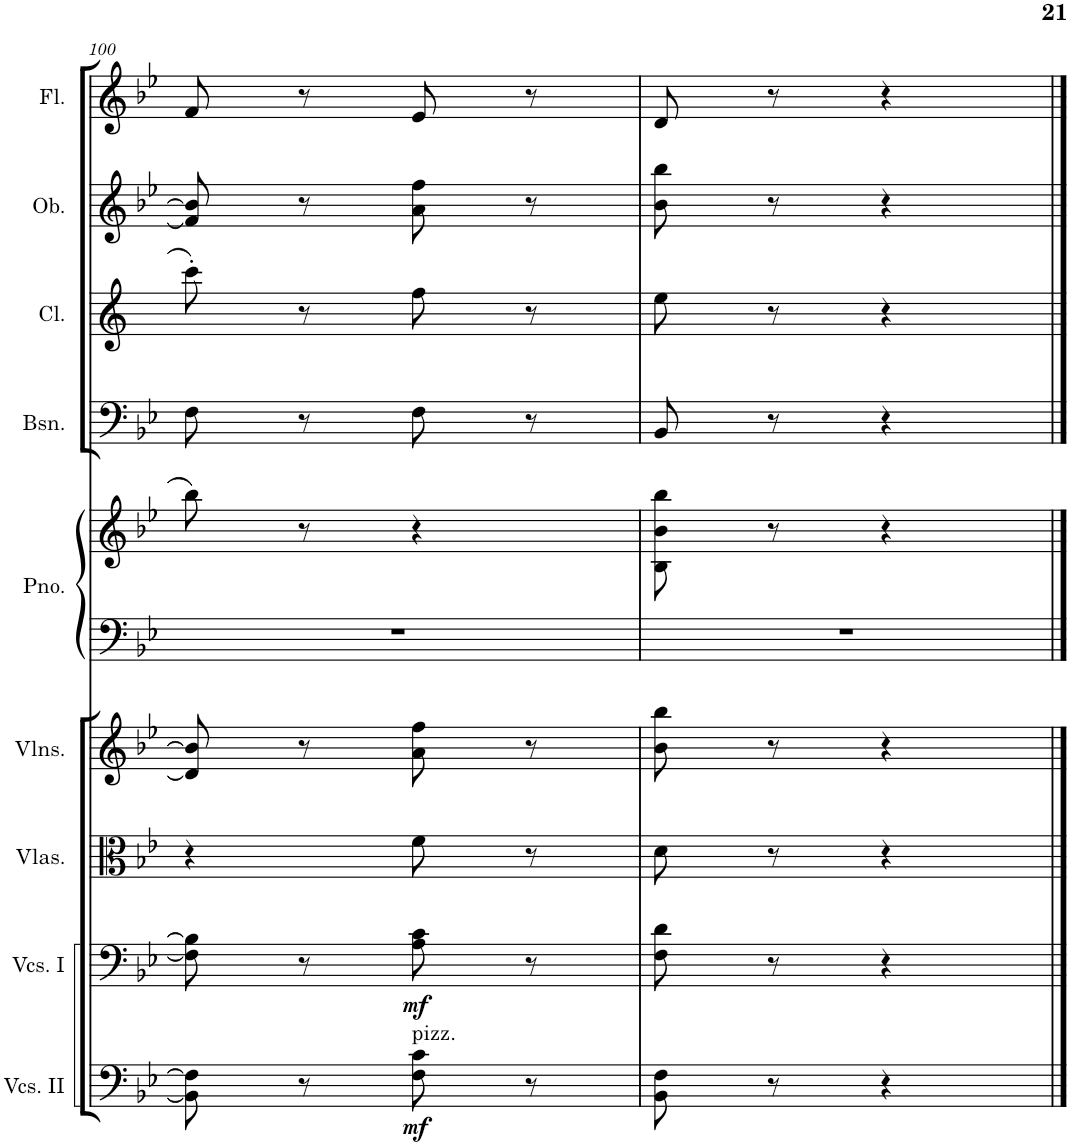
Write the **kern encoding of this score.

**kern	**dynam	**kern	**dynam	**kern	**kern	**kern	**kern	**kern	**kern	**kern	**kern
*part9	*part9	*part8	*part8	*part7	*part6	*part5	*part5	*part4	*part3	*part2	*part1
*staff10	*staff10	*staff9	*staff9	*staff8	*staff7	*staff6	*staff5	*staff4	*staff3	*staff2	*staff1
*I"Violoncellos II	*	*I"Violoncellos I	*	*I"Violas	*I"Violins	*I"Piano	*	*I"Bassoon	*I"Clarinet	*I"Oboe	*I"Flute
*I'Vcs. II	*	*I'Vcs. I	*	*I'Vlas.	*I'Vlns.	*I'Pno.	*	*I'Bsn.	*I'Cl.	*I'Ob.	*I'Fl.
!!LO:PB:g=z
*clefF4	*	*clefF4	*	*clefC3	*clefG2	*clefF4	*clefG2	*clefF4	*clefG2	*clefG2	*clefG2
*	*	*	*	*	*	*	*	*	*Trd1c2	*	*
*k[b-e-]	*	*k[b-e-]	*	*k[b-e-]	*k[b-e-]	*k[b-e-]	*k[b-e-]	*k[b-e-]	*k[]	*k[b-e-]	*k[b-e-]
*M2/4	*	*M2/4	*	*M2/4	*M2/4	*M2/4	*M2/4	*M2/4	*M2/4	*M2/4	*M2/4
=100	=100	=100	=100	=100	=100	=100	=100	=100	=100	=100	=100
8BB-\] 8F\]	.	8F\] 8B-\]	.	4r	8d/] 8b-/]	2r	8bb-\	8F\	8ccc'\	8f/] 8b-/]	8f/
8r	.	8r	.	.	8r	.	8r	8r	8r	8r	8r
!LO:TX:a:t=pizz.	!	!	!	!	!	!	!	!	!	!	!
!	!LO:DY:b	!	!LO:DY:b	!	!	!	!	!	!	!	!
8F\ 8c\	mf	8A\ 8c\	mf	8f\	8a\ 8ff\	.	4r	8F\	8ff\	8a\ 8ff\	8e-/
8r	.	8r	.	8r	8r	.	.	8r	8r	8r	8r
=101	=101	=101	=101	=101	=101	=101	=101	=101	=101	=101	=101
8BB-\ 8F\	.	8F\ 8d\	.	8d\	8b-\ 8bb-\	2r	8B-\ 8b-\ 8bb-\	8BB-/	8ee\	8b-\ 8bb-\	8d/
8r	.	8r	.	8r	8r	.	8r	8r	8r	8r	8r
4r	.	4r	.	4r	4r	.	4r	4r	4r	4r	4r
==	==	==	==	==	==	==	==	==	==	==	==
*-	*-	*-	*-	*-	*-	*-	*-	*-	*-	*-	*-
